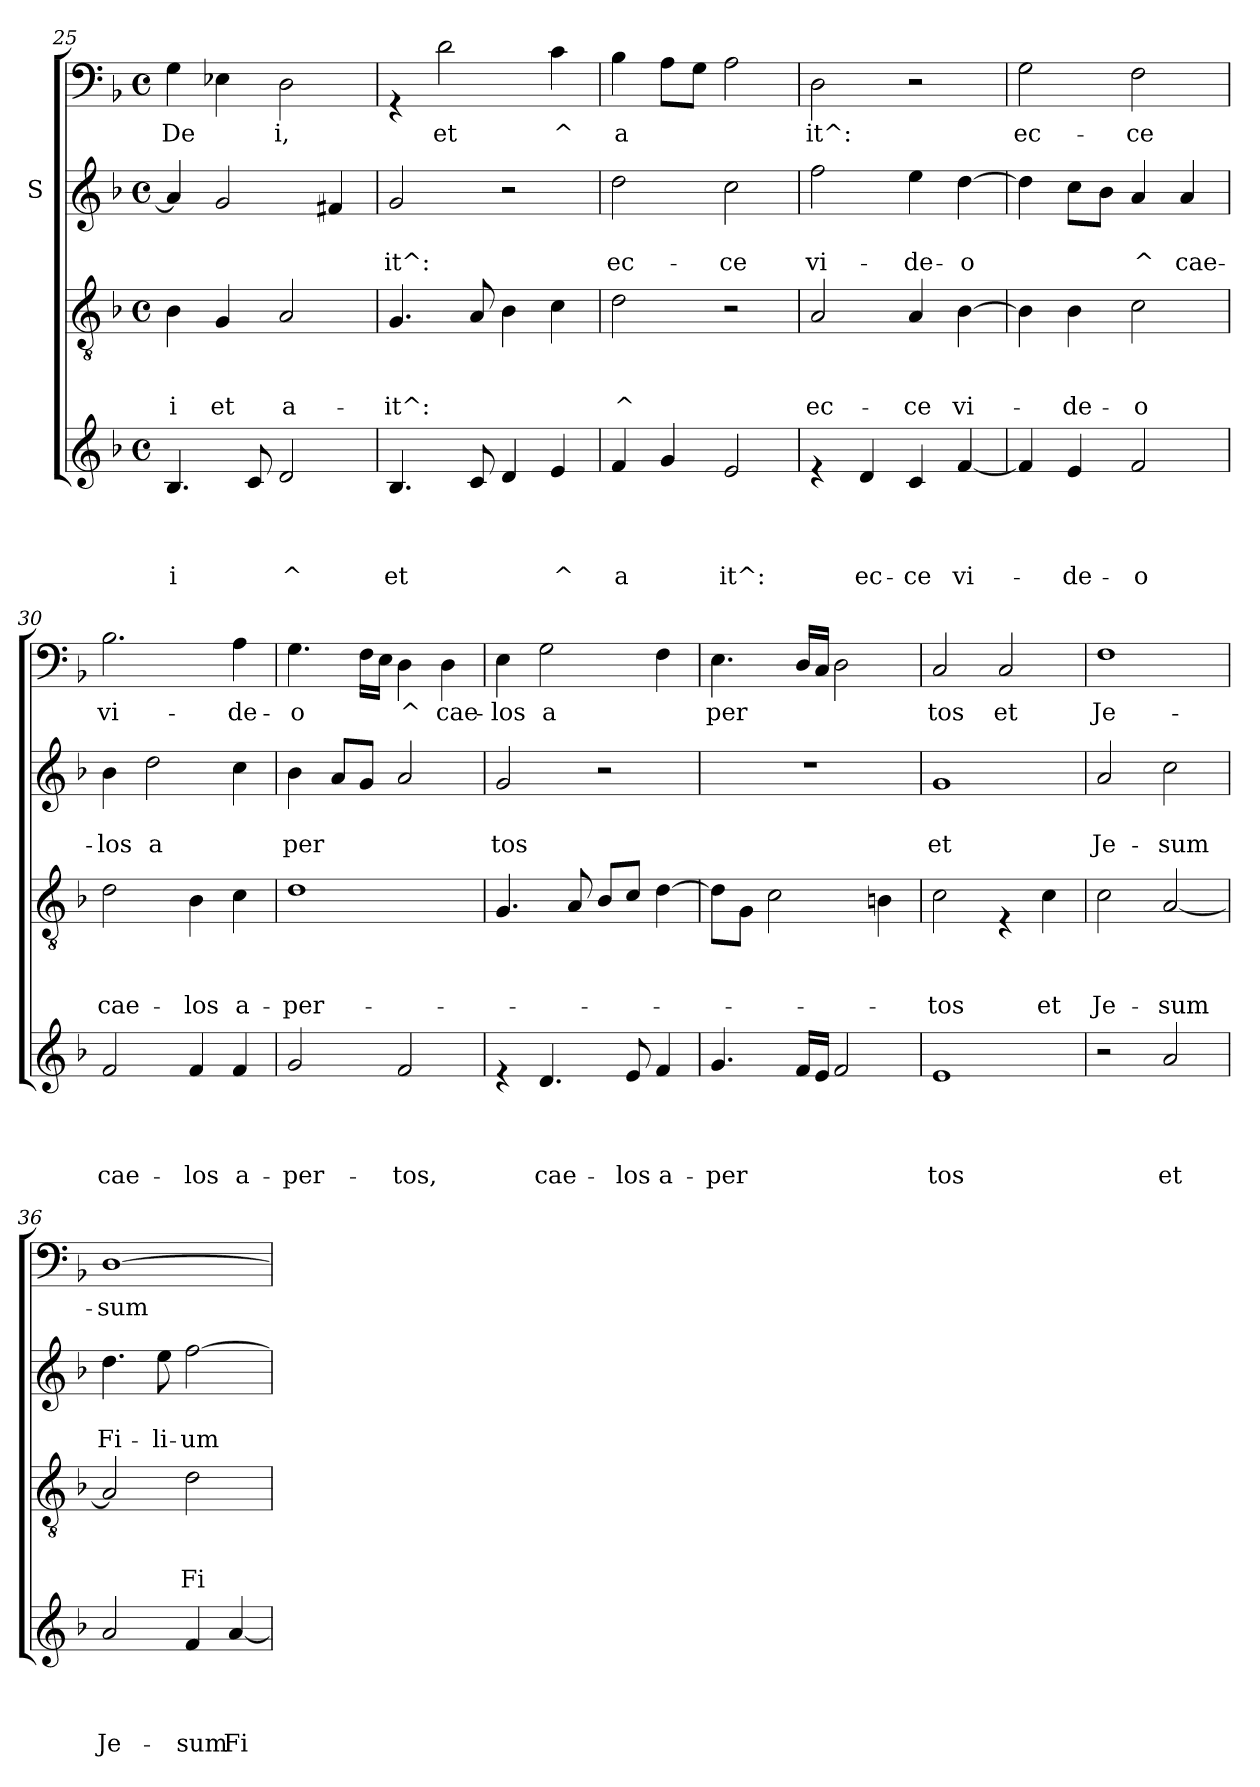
**kern	**text	**text	**text	**text	**kern	**text	**text	**text	**kern	**text	**text	**kern	**text
*part4	*part4	*part4	*part4	*part4	*part3	*part3	*part3	*part3	*part2	*part2	*part2	*part1	*part1
*staff4	*staff4	*staff4	*staff4	*staff4	*staff3	*staff3	*staff3	*staff3	*staff2	*staff2	*staff2	*staff1	*staff1
*	*	*	*	*	*	*	*	*	*I"S	*	*	*	*
*clefG2	*	*	*	*	*clefGv2	*	*	*	*clefG2	*	*	*clefF4	*
*k[b-]	*	*	*	*	*k[b-]	*	*	*	*k[b-]	*	*	*k[b-]	*
*F:	*	*	*	*	*F:	*	*	*	*F:	*	*	*F:	*
*M4/4	*	*	*	*	*M4/4	*	*	*	*M4/4	*	*	*M4/4	*
*met(c)	*	*	*	*	*met(c)	*	*	*	*met(c)	*	*	*met(c)	*
=25	=25	=25	=25	=25	=25	=25	=25	=25	=25	=25	=25	=25	=25
!	!	!	!	!LO:LY:b	!	!	!	!LO:LY:b	!	!	!	!	!LO:LY:b
4.B-/	.	.	.	i	4B-\	.	.	i	4a/]	.	.	4G\	De
!	!	!	!	!	!	!	!	!LO:LY:b	!	!	!	!	!
.	.	.	.	.	4G/	.	.	et	2g/	.	.	4E-X\	.
8c/	.	.	.	.	.	.	.	.	.	.	.	.	.
!	!	!	!	!LO:LY:b	!	!	!	!LO:LY:b	!	!	!	!	!LO:LY:b
2d/	.	.	.	^	2A/	.	.	a-	.	.	.	2D\	i,
.	.	.	.	.	.	.	.	.	4f#X/	.	.	.	.
=26	=26	=26	=26	=26	=26	=26	=26	=26	=26	=26	=26	=26	=26
!	!	!	!	!LO:LY:b	!	!	!	!LO:LY:b	!	!	!LO:LY:b	!	!
4.B-/	.	.	.	et	4.G/	.	.	-it^:	2g/	.	-it^:	4rGG	.
!	!	!	!	!	!	!	!	!	!	!	!	!	!LO:LY:b
.	.	.	.	.	.	.	.	.	.	.	.	2d\	et
8c/	.	.	.	.	8A/	.	.	.	.	.	.	.	.
4d/	.	.	.	.	4B-\	.	.	.	2r	.	.	.	.
!	!	!	!	!LO:LY:b	!	!	!	!	!	!	!	!	!LO:LY:b
4e/	.	.	.	^	4c\	.	.	.	.	.	.	4c\	^
=27	=27	=27	=27	=27	=27	=27	=27	=27	=27	=27	=27	=27	=27
!	!	!	!	!LO:LY:b	!	!	!	!LO:LY:b	!	!	!LO:LY:b	!	!LO:LY:b
4f/	.	.	.	a	2d\	.	.	^	2dd\	.	ec-	4B-\	a
4g/	.	.	.	.	.	.	.	.	.	.	.	8A\L	.
.	.	.	.	.	.	.	.	.	.	.	.	8G\J	.
!	!	!	!	!LO:LY:b	!	!	!	!	!	!	!LO:LY:b	!	!
2e/	.	.	.	it^:	2r	.	.	.	2cc\	.	-ce	2A\	.
!!LO:LB:g=z
=28	=28	=28	=28	=28	=28	=28	=28	=28	=28	=28	=28	=28	=28
!	!	!	!	!	!	!	!	!LO:LY:b	!	!	!LO:LY:b	!	!LO:LY:b
4re	.	.	.	.	2A/	.	.	ec-	2ff\	.	vi-	2D\	it^:
!	!	!	!	!LO:LY:b	!	!	!	!	!	!	!	!	!
4d/	.	.	.	ec-	.	.	.	.	.	.	.	.	.
!	!	!	!	!LO:LY:b	!	!	!	!LO:LY:b	!	!	!LO:LY:b	!	!
4c/	.	.	.	-ce	4A/	.	.	-ce	4ee\	.	-de-	2r	.
!	!	!	!	!LO:LY:b	!	!	!	!LO:LY:b	!	!	!LO:LY:b	!	!
[<4f/	.	.	.	vi-	[>4B-\	.	.	vi-	[>4dd\	.	-o	.	.
=29	=29	=29	=29	=29	=29	=29	=29	=29	=29	=29	=29	=29	=29
!	!	!	!	!	!	!	!	!	!	!	!	!	!LO:LY:b
4f/]	.	.	.	.	4B-\]	.	.	.	4dd\]	.	.	2G\	ec-
!	!	!	!	!LO:LY:b	!	!	!	!LO:LY:b	!	!	!	!	!
4e/	.	.	.	-de-	4B-\	.	.	-de-	8cc\L	.	.	.	.
.	.	.	.	.	.	.	.	.	8b-\J	.	.	.	.
!	!	!	!	!LO:LY:b	!	!	!	!LO:LY:b	!	!	!LO:LY:b	!	!LO:LY:b
2f/	.	.	.	-o	2c\	.	.	-o	4a/	.	^	2F\	-ce
!	!	!	!	!	!	!	!	!	!	!	!LO:LY:b	!	!
.	.	.	.	.	.	.	.	.	4a/	.	cae-	.	.
=30	=30	=30	=30	=30	=30	=30	=30	=30	=30	=30	=30	=30	=30
!	!	!	!	!LO:LY:b	!	!	!	!LO:LY:b	!	!	!LO:LY:b	!	!LO:LY:b
2f/	.	.	.	cae-	2d\	.	.	cae-	4b-\	.	-los	2.B-\	vi-
!	!	!	!	!	!	!	!	!	!	!	!LO:LY:b	!	!
.	.	.	.	.	.	.	.	.	2dd\	.	a	.	.
!	!	!	!	!LO:LY:b	!	!	!	!LO:LY:b	!	!	!	!	!
4f/	.	.	.	-los	4B-\	.	.	-los	.	.	.	.	.
!	!	!	!	!LO:LY:b	!	!	!	!LO:LY:b	!	!	!	!	!LO:LY:b
4f/	.	.	.	a-	4c\	.	.	a-	4cc\	.	.	4A\	-de-
=31	=31	=31	=31	=31	=31	=31	=31	=31	=31	=31	=31	=31	=31
!	!	!	!	!LO:LY:b	!	!	!	!LO:LY:b	!	!	!LO:LY:b	!	!LO:LY:b
2g/	.	.	.	-per-	1d	.	.	-per-	4b-\	.	per	4.G\	-o
.	.	.	.	.	.	.	.	.	8a/L	.	.	.	.
.	.	.	.	.	.	.	.	.	8g/J	.	.	16F\LL	.
.	.	.	.	.	.	.	.	.	.	.	.	16E\JJ	.
!	!	!	!	!LO:LY:b	!	!	!	!	!	!	!	!	!LO:LY:b
2f/	.	.	.	-tos,	.	.	.	.	2a/	.	.	4D\	^
!	!	!	!	!	!	!	!	!	!	!	!	!	!LO:LY:b
.	.	.	.	.	.	.	.	.	.	.	.	4D\	cae-
=32	=32	=32	=32	=32	=32	=32	=32	=32	=32	=32	=32	=32	=32
!	!	!	!	!	!	!	!	!	!	!	!LO:LY:b	!	!LO:LY:b
4re	.	.	.	.	4.G/	.	.	.	2g/	.	tos	4E\	-los
!	!	!	!	!LO:LY:b	!	!	!	!	!	!	!	!	!LO:LY:b
4.d/	.	.	.	cae-	.	.	.	.	.	.	.	2G\	a
.	.	.	.	.	8A/	.	.	.	.	.	.	.	.
.	.	.	.	.	8B-/L	.	.	.	2r	.	.	.	.
!	!	!	!	!LO:LY:b	!	!	!	!	!	!	!	!	!
8e/	.	.	.	-los	8c/J	.	.	.	.	.	.	.	.
!	!	!	!	!LO:LY:b	!	!	!	!	!	!	!	!	!
4f/	.	.	.	a-	[>4d\	.	.	.	.	.	.	4F\	.
!!LO:LB:g=z
=33	=33	=33	=33	=33	=33	=33	=33	=33	=33	=33	=33	=33	=33
!	!	!	!	!LO:LY:b	!	!	!	!	!	!	!	!	!LO:LY:b
4.g/	.	.	.	-per	8d\L]	.	.	.	1r	.	.	4.E\	per
.	.	.	.	.	8G\J	.	.	.	.	.	.	.	.
.	.	.	.	.	2c\	.	.	.	.	.	.	.	.
16f/LL	.	.	.	.	.	.	.	.	.	.	.	16D/LL	.
16e/JJ	.	.	.	.	.	.	.	.	.	.	.	16C/JJ	.
2f/	.	.	.	.	.	.	.	.	.	.	.	2D\	.
.	.	.	.	.	4Bn\	.	.	.	.	.	.	.	.
=34	=34	=34	=34	=34	=34	=34	=34	=34	=34	=34	=34	=34	=34
!	!	!	!	!LO:LY:b	!	!	!	!LO:LY:b	!	!	!LO:LY:b	!	!LO:LY:b
1e	.	.	.	tos	2c\	.	.	-tos	1g	.	et	2C/	tos
!	!	!	!	!	!	!	!	!	!	!	!	!	!LO:LY:b
.	.	.	.	.	4rE	.	.	.	.	.	.	2C/	et
!	!	!	!	!	!	!	!	!LO:LY:b	!	!	!	!	!
.	.	.	.	.	4c\	.	.	et	.	.	.	.	.
=35	=35	=35	=35	=35	=35	=35	=35	=35	=35	=35	=35	=35	=35
!	!	!	!	!	!	!	!	!LO:LY:b	!	!	!LO:LY:b	!	!LO:LY:b
2r	.	.	.	.	2c\	.	.	Je-	2a/	.	Je-	1F	Je-
!	!	!	!	!LO:LY:b	!	!	!	!LO:LY:b	!	!	!LO:LY:b	!	!
2a/	.	.	.	et	[<2A/	.	.	-sum	2cc\	.	-sum	.	.
=36	=36	=36	=36	=36	=36	=36	=36	=36	=36	=36	=36	=36	=36
!	!	!	!	!LO:LY:b	!	!	!	!	!	!	!LO:LY:b	!	!LO:LY:b
2a/	.	.	.	Je-	2A/]	.	.	.	4.dd\	.	Fi-	[>1D	-sum
!	!	!	!	!	!	!	!	!	!	!	!LO:LY:b	!	!
.	.	.	.	.	.	.	.	.	8ee\	.	-li-	.	.
!	!	!	!	!LO:LY:b	!	!	!	!LO:LY:b	!	!	!LO:LY:b	!	!
4f/	.	.	.	-sum	2d\	.	.	Fi-	[>2ff\	.	-um	.	.
!	!	!	!	!LO:LY:b	!	!	!	!	!	!	!	!	!
[<4a/	.	.	.	Fi-	.	.	.	.	.	.	.	.	.
=	=	=	=	=	=	=	=	=	=	=	=	=	=
*-	*-	*-	*-	*-	*-	*-	*-	*-	*-	*-	*-	*-	*-
